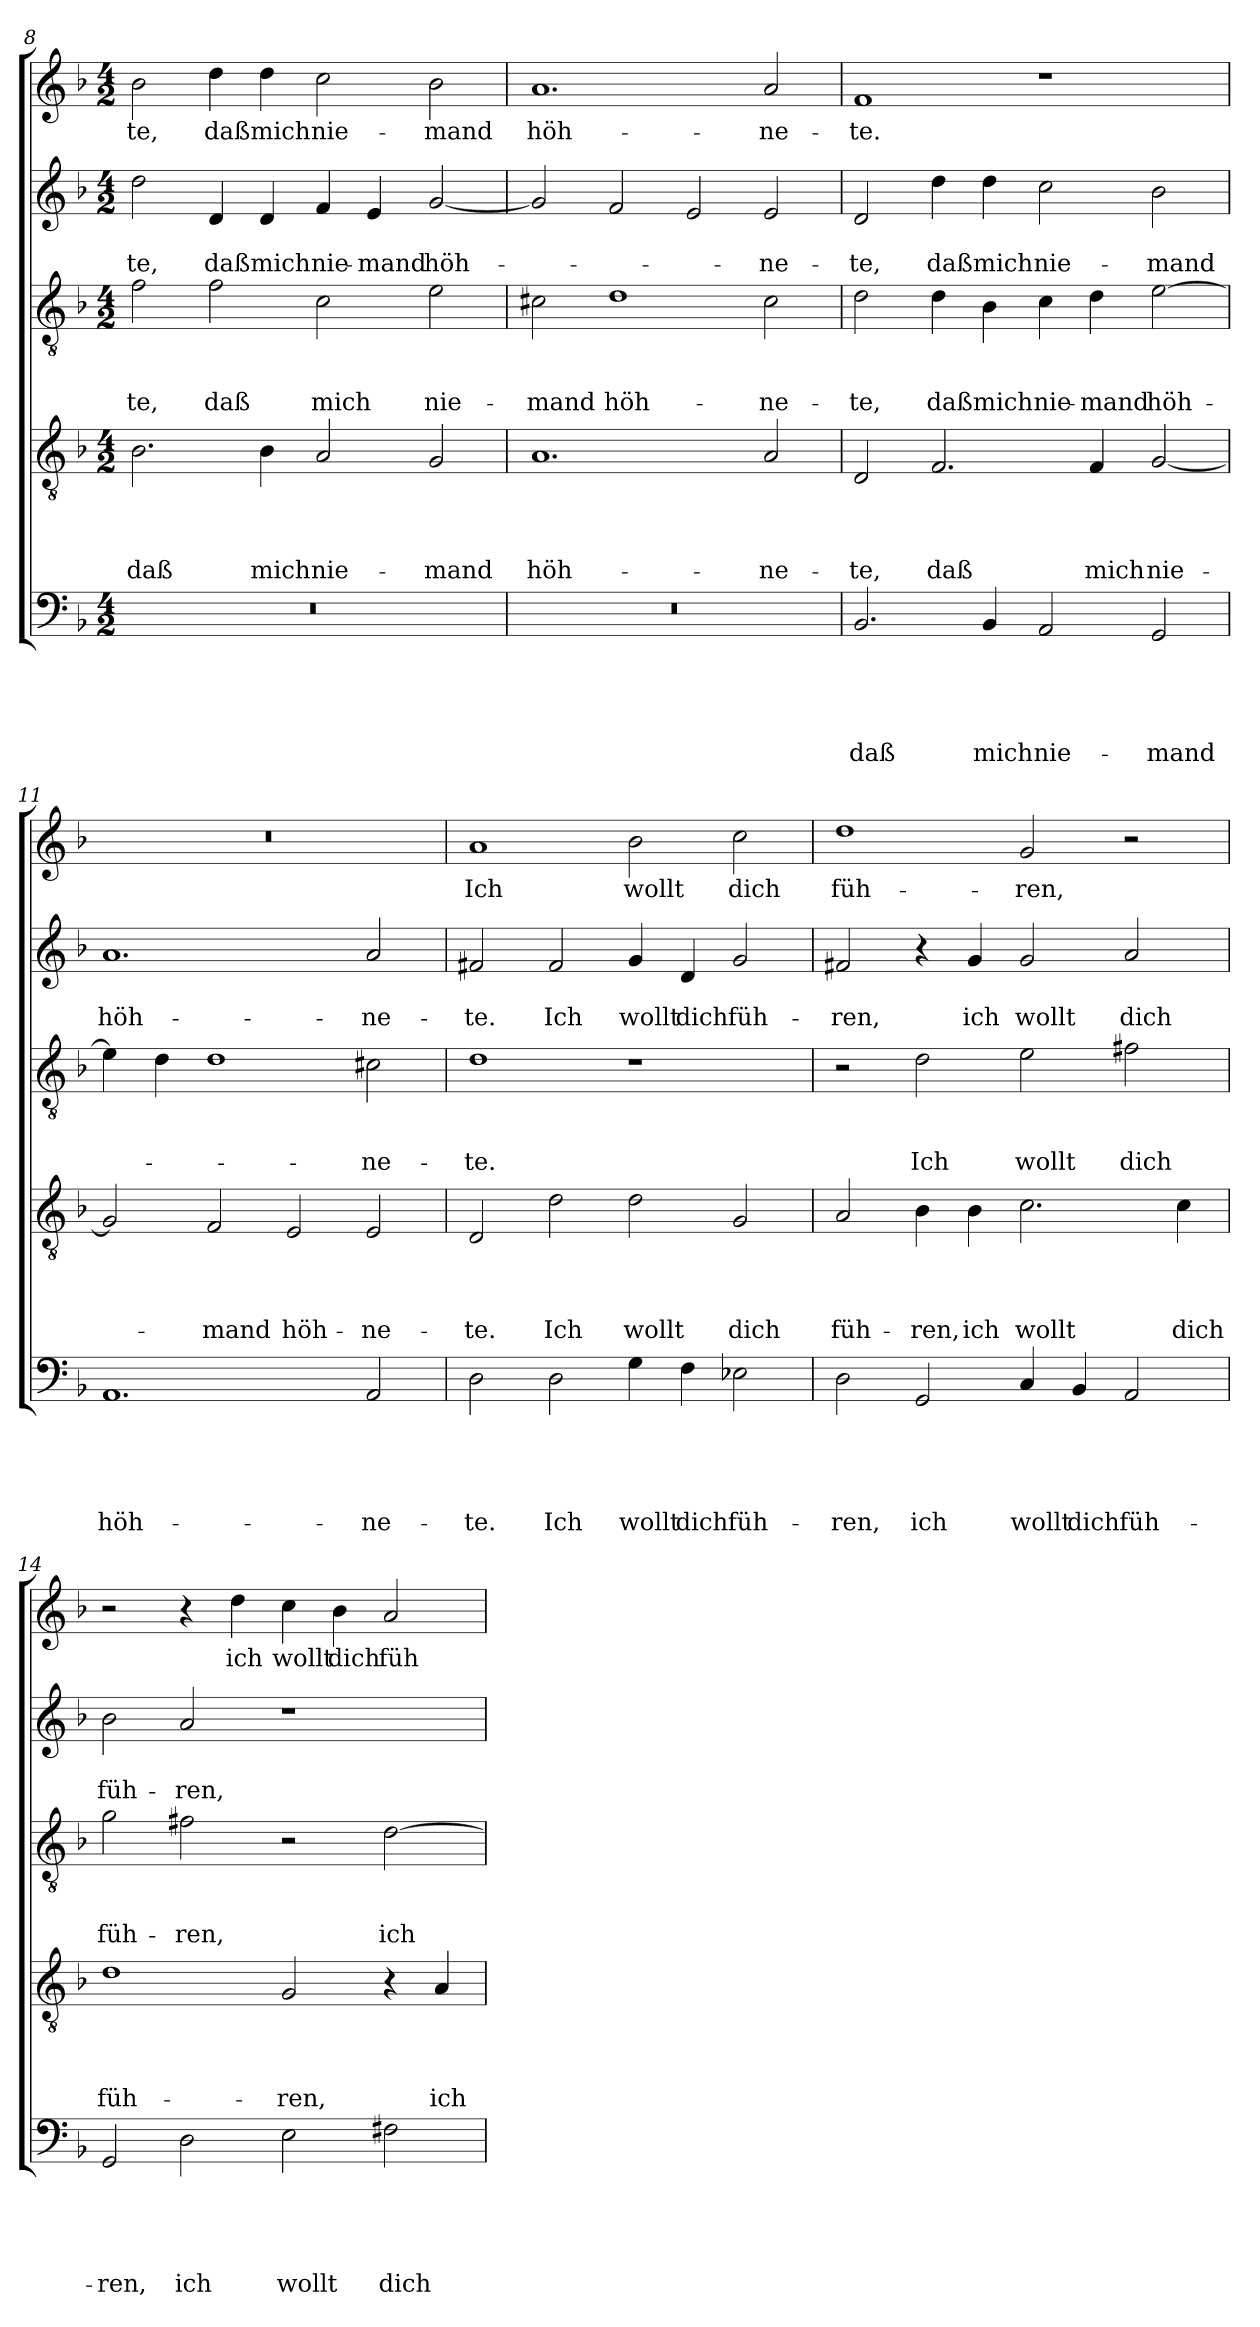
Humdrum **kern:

**kern	**text	**text	**text	**text	**text	**kern	**text	**text	**text	**text	**kern	**text	**text	**text	**kern	**text	**text	**kern	**text
*part5	*part5	*part5	*part5	*part5	*part5	*part4	*part4	*part4	*part4	*part4	*part3	*part3	*part3	*part3	*part2	*part2	*part2	*part1	*part1
*staff5	*staff5	*staff5	*staff5	*staff5	*staff5	*staff4	*staff4	*staff4	*staff4	*staff4	*staff3	*staff3	*staff3	*staff3	*staff2	*staff2	*staff2	*staff1	*staff1
*clefF4	*	*	*	*	*	*clefGv2	*	*	*	*	*clefGv2	*	*	*	*clefG2	*	*	*clefG2	*
*k[b-]	*	*	*	*	*	*k[b-]	*	*	*	*	*k[b-]	*	*	*	*k[b-]	*	*	*k[b-]	*
*F:	*	*	*	*	*	*F:	*	*	*	*	*F:	*	*	*	*F:	*	*	*F:	*
*M4/2	*	*	*	*	*	*M4/2	*	*	*	*	*M4/2	*	*	*	*M4/2	*	*	*M4/2	*
=8	=8	=8	=8	=8	=8	=8	=8	=8	=8	=8	=8	=8	=8	=8	=8	=8	=8	=8	=8
!	!	!	!	!	!	!	!	!	!	!LO:LY:b	!	!	!	!LO:LY:b	!	!	!LO:LY:b	!	!LO:LY:b
0r	.	.	.	.	.	2.B-\	.	.	.	daß	2f\	.	.	-te,	2dd\	.	-te,	2b-\	-te,
!	!	!	!	!	!	!	!	!	!	!	!	!	!	!LO:LY:b	!	!	!LO:LY:b	!	!LO:LY:b
.	.	.	.	.	.	.	.	.	.	.	2f\	.	.	daß	4d/	.	daß	4dd\	daß
!	!	!	!	!	!	!	!	!	!	!LO:LY:b	!	!	!	!	!	!	!LO:LY:b	!	!LO:LY:b
.	.	.	.	.	.	4B-\	.	.	.	mich	.	.	.	.	4d/	.	mich	4dd\	mich
!	!	!	!	!	!	!	!	!	!	!LO:LY:b	!	!	!	!LO:LY:b	!	!	!LO:LY:b	!	!LO:LY:b
.	.	.	.	.	.	2A/	.	.	.	nie-	2c\	.	.	mich	4f/	.	nie-	2cc\	nie-
!	!	!	!	!	!	!	!	!	!	!	!	!	!	!	!	!	!LO:LY:b	!	!
.	.	.	.	.	.	.	.	.	.	.	.	.	.	.	4e/	.	-mand	.	.
!	!	!	!	!	!	!	!	!	!	!LO:LY:b	!	!	!	!LO:LY:b	!	!	!LO:LY:b	!	!LO:LY:b
.	.	.	.	.	.	2G/	.	.	.	-mand	2e\	.	.	nie-	[2g/	.	höh-	2b-\	-mand
=9	=9	=9	=9	=9	=9	=9	=9	=9	=9	=9	=9	=9	=9	=9	=9	=9	=9	=9	=9
!	!	!	!	!	!	!	!	!	!	!LO:LY:b	!	!	!	!LO:LY:b	!	!	!	!	!LO:LY:b
0r	.	.	.	.	.	1.A	.	.	.	höh-	2c#X\	.	.	-mand	2g/]	.	.	1.a	höh-
!	!	!	!	!	!	!	!	!	!	!	!	!	!	!LO:LY:b	!	!	!	!	!
.	.	.	.	.	.	.	.	.	.	.	1d	.	.	höh-	2f/	.	.	.	.
.	.	.	.	.	.	.	.	.	.	.	.	.	.	.	2e/	.	.	.	.
!	!	!	!	!	!	!	!	!	!	!LO:LY:b	!	!	!	!LO:LY:b	!	!	!LO:LY:b	!	!LO:LY:b
.	.	.	.	.	.	2A/	.	.	.	-ne-	2c#\	.	.	-ne-	2e/	.	-ne-	2a/	-ne-
!!LO:LB:g=z
=10	=10	=10	=10	=10	=10	=10	=10	=10	=10	=10	=10	=10	=10	=10	=10	=10	=10	=10	=10
!	!	!	!	!	!LO:LY:b	!	!	!	!	!LO:LY:b	!	!	!	!LO:LY:b	!	!	!LO:LY:b	!	!LO:LY:b
2.BB-/	.	.	.	.	daß	2D/	.	.	.	-te,	2d\	.	.	-te,	2d/	.	-te,	1f	-te.
!	!	!	!	!	!	!	!	!	!	!LO:LY:b	!	!	!	!LO:LY:b	!	!	!LO:LY:b	!	!
.	.	.	.	.	.	2.F/	.	.	.	daß	4d\	.	.	daß	4dd\	.	daß	.	.
!	!	!	!	!	!LO:LY:b	!	!	!	!	!	!	!	!	!LO:LY:b	!	!	!LO:LY:b	!	!
4BB-/	.	.	.	.	mich	.	.	.	.	.	4B-\	.	.	mich	4dd\	.	mich	.	.
!	!	!	!	!	!LO:LY:b	!	!	!	!	!	!	!	!	!LO:LY:b	!	!	!LO:LY:b	!	!
2AA/	.	.	.	.	nie-	.	.	.	.	.	4c\	.	.	nie-	2cc\	.	nie-	1r	.
!	!	!	!	!	!	!	!	!	!	!LO:LY:b	!	!	!	!LO:LY:b	!	!	!	!	!
.	.	.	.	.	.	4F/	.	.	.	mich	4d\	.	.	-mand	.	.	.	.	.
!	!	!	!	!	!LO:LY:b	!	!	!	!	!LO:LY:b	!	!	!	!LO:LY:b	!	!	!LO:LY:b	!	!
2GG/	.	.	.	.	-mand	[2G/	.	.	.	nie-	[2e\	.	.	höh-	2b-\	.	-mand	.	.
=11	=11	=11	=11	=11	=11	=11	=11	=11	=11	=11	=11	=11	=11	=11	=11	=11	=11	=11	=11
!	!	!	!	!	!LO:LY:b	!	!	!	!	!	!	!	!	!	!	!	!LO:LY:b	!	!
1.AA	.	.	.	.	höh-	2G/]	.	.	.	.	4e\]	.	.	.	1.a	.	höh-	0r	.
.	.	.	.	.	.	.	.	.	.	.	4d\	.	.	.	.	.	.	.	.
!	!	!	!	!	!	!	!	!	!	!LO:LY:b	!	!	!	!	!	!	!	!	!
.	.	.	.	.	.	2F/	.	.	.	-mand	1d	.	.	.	.	.	.	.	.
!	!	!	!	!	!	!	!	!	!	!LO:LY:b	!	!	!	!	!	!	!	!	!
.	.	.	.	.	.	2E/	.	.	.	höh-	.	.	.	.	.	.	.	.	.
!	!	!	!	!	!LO:LY:b	!	!	!	!	!LO:LY:b	!	!	!	!LO:LY:b	!	!	!LO:LY:b	!	!
2AA/	.	.	.	.	-ne-	2E/	.	.	.	-ne-	2c#X\	.	.	-ne-	2a/	.	-ne-	.	.
=12	=12	=12	=12	=12	=12	=12	=12	=12	=12	=12	=12	=12	=12	=12	=12	=12	=12	=12	=12
!	!	!	!	!	!LO:LY:b	!	!	!	!	!LO:LY:b	!	!	!	!LO:LY:b	!	!	!LO:LY:b	!	!LO:LY:b
2D\	.	.	.	.	-te.	2D/	.	.	.	-te.	1d	.	.	-te.	2f#X/	.	-te.	1a	Ich
!	!	!	!	!	!LO:LY:b	!	!	!	!	!LO:LY:b	!	!	!	!	!	!	!LO:LY:b	!	!
2D\	.	.	.	.	Ich	2d\	.	.	.	Ich	.	.	.	.	2f#/	.	Ich	.	.
!	!	!	!	!	!LO:LY:b	!	!	!	!	!LO:LY:b	!	!	!	!	!	!	!LO:LY:b	!	!LO:LY:b
4G\	.	.	.	.	wollt	2d\	.	.	.	wollt	1r	.	.	.	4g/	.	wollt	2b-\	wollt
!	!	!	!	!	!LO:LY:b	!	!	!	!	!	!	!	!	!	!	!	!LO:LY:b	!	!
4F\	.	.	.	.	dich	.	.	.	.	.	.	.	.	.	4d/	.	dich	.	.
!	!	!	!	!	!LO:LY:b	!	!	!	!	!LO:LY:b	!	!	!	!	!	!	!LO:LY:b	!	!LO:LY:b
2E-X\	.	.	.	.	füh-	2G/	.	.	.	dich	.	.	.	.	2g/	.	füh-	2cc\	dich
=13	=13	=13	=13	=13	=13	=13	=13	=13	=13	=13	=13	=13	=13	=13	=13	=13	=13	=13	=13
!	!	!	!	!	!LO:LY:b	!	!	!	!	!LO:LY:b	!	!	!	!	!	!	!LO:LY:b	!	!LO:LY:b
2D\	.	.	.	.	-ren,	2A/	.	.	.	füh-	2r	.	.	.	2f#X/	.	-ren,	1dd	füh-
!	!	!	!	!	!LO:LY:b	!	!	!	!	!LO:LY:b	!	!	!	!LO:LY:b	!	!	!	!	!
2GG/	.	.	.	.	ich	4B-\	.	.	.	-ren,	2d\	.	.	Ich	4r	.	.	.	.
!	!	!	!	!	!	!	!	!	!	!LO:LY:b	!	!	!	!	!	!	!LO:LY:b	!	!
.	.	.	.	.	.	4B-\	.	.	.	ich	.	.	.	.	4g/	.	ich	.	.
!	!	!	!	!	!LO:LY:b	!	!	!	!	!LO:LY:b	!	!	!	!LO:LY:b	!	!	!LO:LY:b	!	!LO:LY:b
4C/	.	.	.	.	wollt	2.c\	.	.	.	wollt	2e\	.	.	wollt	2g/	.	wollt	2g/	-ren,
!	!	!	!	!	!LO:LY:b	!	!	!	!	!	!	!	!	!	!	!	!	!	!
4BB-/	.	.	.	.	dich	.	.	.	.	.	.	.	.	.	.	.	.	.	.
!	!	!	!	!	!LO:LY:b	!	!	!	!	!	!	!	!	!LO:LY:b	!	!	!LO:LY:b	!	!
2AA/	.	.	.	.	füh-	.	.	.	.	.	2f#X\	.	.	dich	2a/	.	dich	2r	.
!	!	!	!	!	!	!	!	!	!	!LO:LY:b	!	!	!	!	!	!	!	!	!
.	.	.	.	.	.	4c\	.	.	.	dich	.	.	.	.	.	.	.	.	.
!!LO:PB:g=z
=14	=14	=14	=14	=14	=14	=14	=14	=14	=14	=14	=14	=14	=14	=14	=14	=14	=14	=14	=14
!	!	!	!	!	!LO:LY:b	!	!	!	!	!LO:LY:b	!	!	!	!LO:LY:b	!	!	!LO:LY:b	!	!
2GG/	.	.	.	.	-ren,	1d	.	.	.	füh-	2g\	.	.	füh-	2b-\	.	füh-	2r	.
!	!	!	!	!	!LO:LY:b	!	!	!	!	!	!	!	!	!LO:LY:b	!	!	!LO:LY:b	!	!
2D\	.	.	.	.	ich	.	.	.	.	.	2f#X\	.	.	-ren,	2a/	.	-ren,	4r	.
!	!	!	!	!	!	!	!	!	!	!	!	!	!	!	!	!	!	!	!LO:LY:b
.	.	.	.	.	.	.	.	.	.	.	.	.	.	.	.	.	.	4dd\	ich
!	!	!	!	!	!LO:LY:b	!	!	!	!	!LO:LY:b	!	!	!	!	!	!	!	!	!LO:LY:b
2E\	.	.	.	.	wollt	2G/	.	.	.	-ren,	2r	.	.	.	1r	.	.	4cc\	wollt
!	!	!	!	!	!	!	!	!	!	!	!	!	!	!	!	!	!	!	!LO:LY:b
.	.	.	.	.	.	.	.	.	.	.	.	.	.	.	.	.	.	4b-\	dich
!	!	!	!	!	!LO:LY:b	!	!	!	!	!	!	!	!	!LO:LY:b	!	!	!	!	!LO:LY:b
2F#X\	.	.	.	.	dich	4r	.	.	.	.	[2d\	.	.	ich	.	.	.	2a/	füh-
!	!	!	!	!	!	!	!	!	!	!LO:LY:b	!	!	!	!	!	!	!	!	!
.	.	.	.	.	.	4A/	.	.	.	ich	.	.	.	.	.	.	.	.	.
=	=	=	=	=	=	=	=	=	=	=	=	=	=	=	=	=	=	=	=
*-	*-	*-	*-	*-	*-	*-	*-	*-	*-	*-	*-	*-	*-	*-	*-	*-	*-	*-	*-
